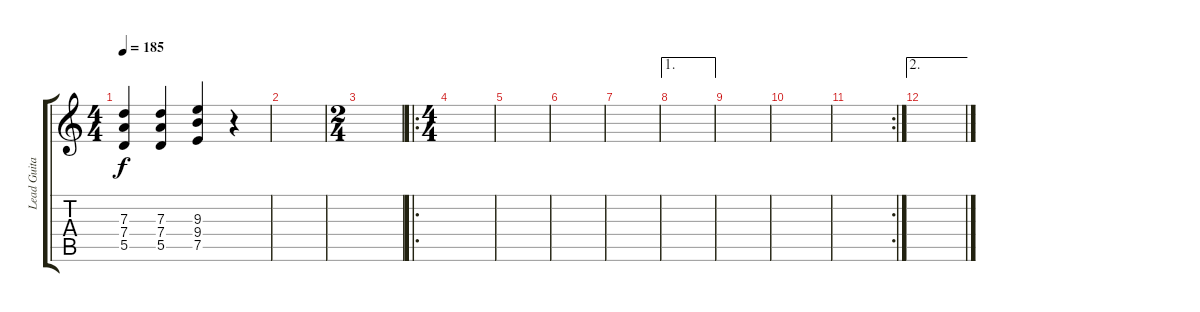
\track ("Lead Guitar" "Lead Guita") {instrument distortionguitar}
\staff {score tabs}
\tuning (E4 B3 G3 D3 A2 E2) {hide}
\ts (4 4)
\tempo 185
\clef g2
\ks c
(7.3 7.4 5.5).4{dy f} (7.3 7.4 5.5).4 (9.3 9.4 7.5).4 r.4 |
|
\ts (2 4)
|
\ro
\ts (4 4)
|
|
|
|
\ae 1
|
|
|
\rc 2
|
\ae 2
